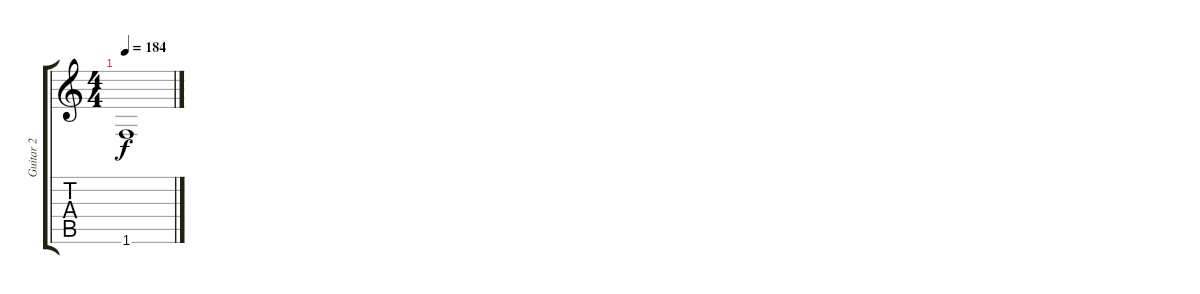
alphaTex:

\track ("Guitar 2" "Guitar 2") {instrument overdrivenguitar}
\staff {score tabs}
\tuning (E4 B3 G3 D3 A2 E2) {hide}
\ts (4 4)
\tempo 184
\clef g2
\ks c
1.6{t}.1{dy f}
